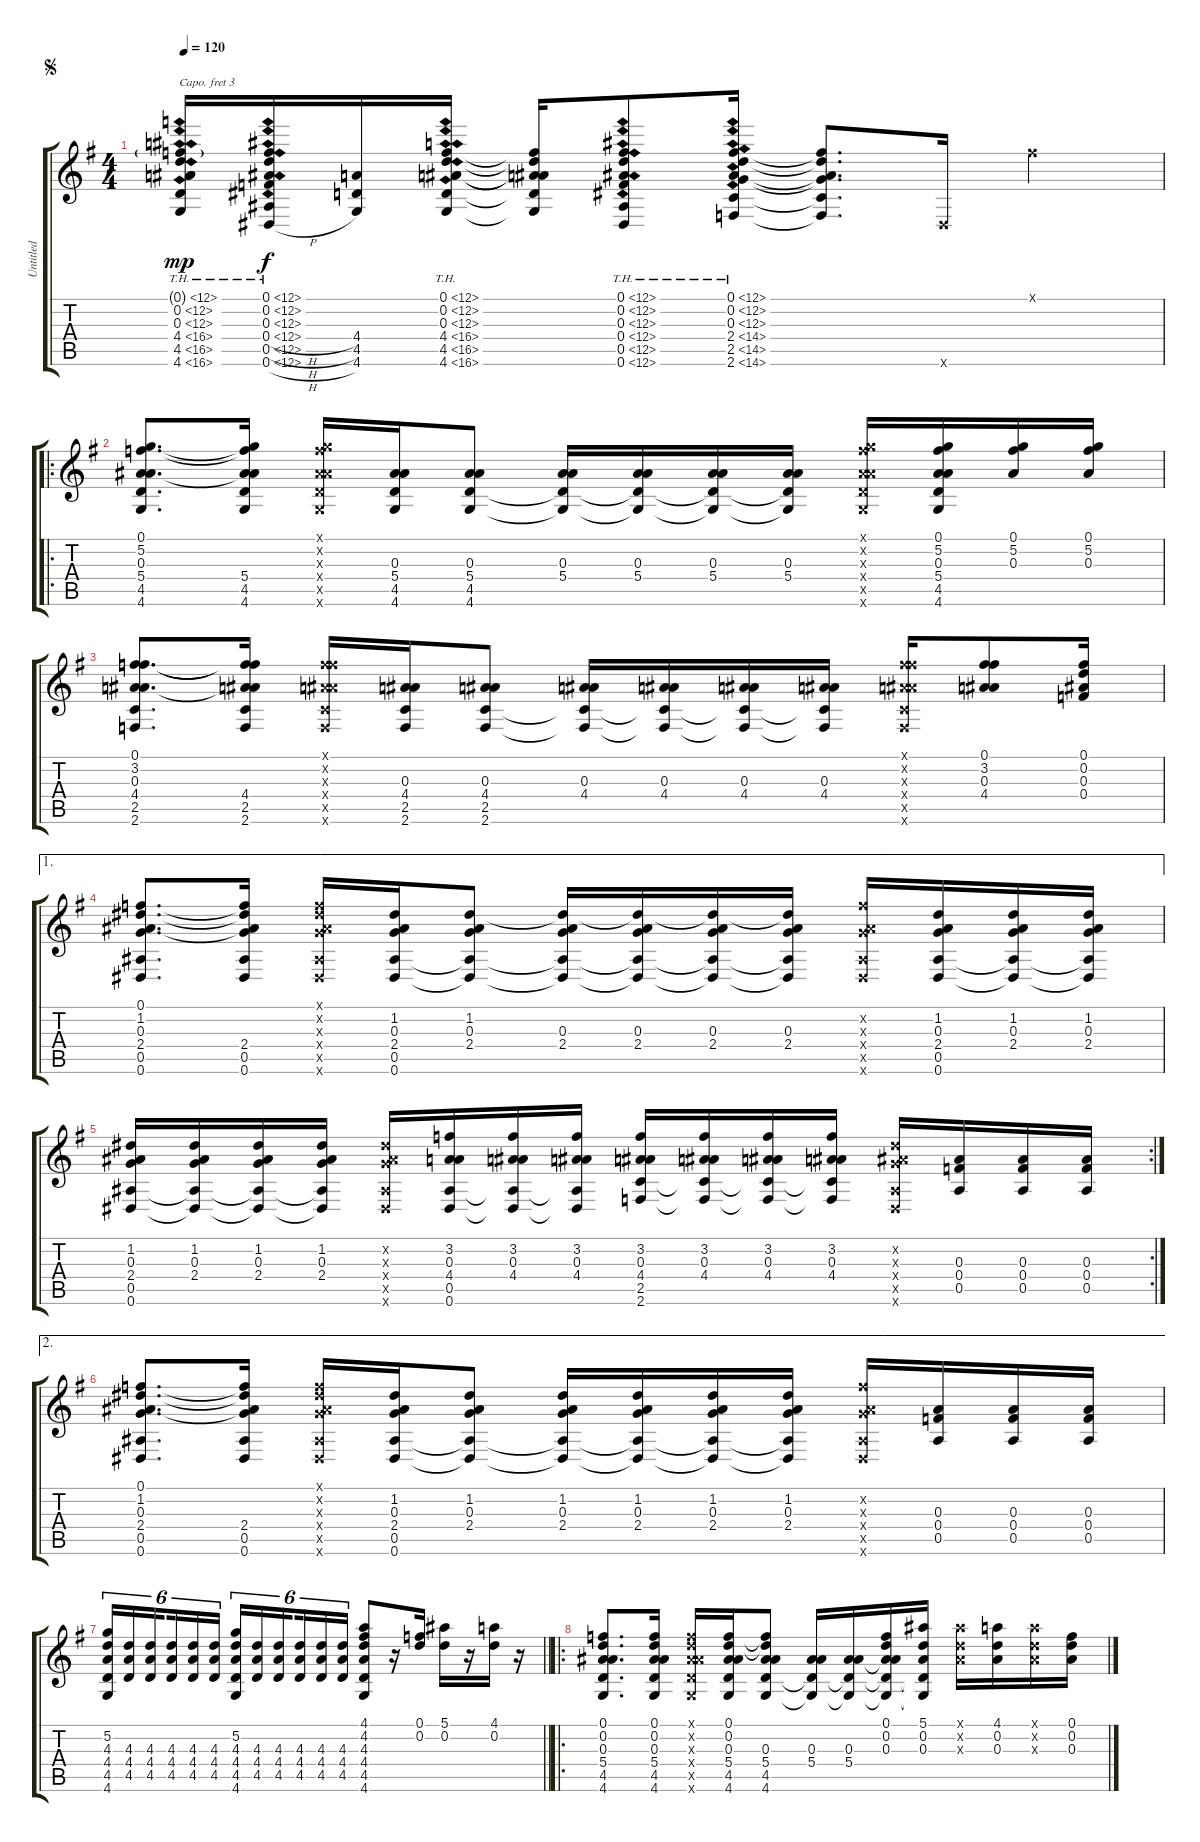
\track ("Untitled" "Untitled") {instrument acousticguitarnylon}
\staff {score tabs}
\capo 3
\tuning (D4 B3 G3 D3 G2 C2) {hide}
\ts (4 4)
\jump segno
\tempo 120
\clef g2
\ks g
(0.1{th 12 g} 0.2{th 12} 0.3{th 12} 4.4{th 12} 4.5{th 12} 4.6{th 12}).16{dy mp instrument acousticguitarnylon} (0.1{th 12} 0.2{th 12} 0.3{th 12} 0.4{th 12 h} 0.5{th 12 h} 0.6{th 12 h}).16{dy f} (4.4 4.5 4.6).16 (0.1{th 12} 0.2{th 12} 0.3{th 12} 4.4{th 12} 4.5{th 12} 4.6{th 12}).16 (0.1{t} 0.2{t} 0.3{t} 4.4{t} 4.5{t} 4.6{t}).16 (0.1{th 12} 0.2{th 12} 0.3{th 12} 0.4{th 12} 0.5{th 12} 0.6{th 12}).8 (0.1{th 12} 0.2{th 12} 0.3{th 12} 2.4{th 12} 2.5{th 12} 2.6{th 12}).16 (0.1{t} 0.2{t} 0.3{t} 2.4{t} 2.5{t} 2.6{t}).8{d} 0.6{x}.16 0.1{x}.4 |
\ro
(0.1 5.2 0.3 5.4 4.5 4.6).8{d} (0.1{t} 5.2{t} 0.3{t} 5.4 4.5 4.6).16 (0.1{x} 5.2{x} 0.3{x} 5.4{x} 4.5{x} 4.6{x}).16 (0.3 5.4 4.5 4.6).16 (0.3 5.4 4.5 4.6).8 (0.3 5.4 4.5{t} 4.6{t}).16 (0.3 5.4 4.5{t} 4.6{t}).16 (0.3 5.4 4.5{t} 4.6{t}).16 (0.3 5.4 4.5{t} 4.6{t}).16 (0.1{x} 5.2{x} 0.3{x} 5.4{x} 4.5{x} 4.6{x}).16 (0.1 5.2 0.3 5.4 4.5 4.6).16 (0.1 5.2 0.3).16 (0.1 5.2 0.3).16 |
(0.1 3.2 0.3 4.4 2.5 2.6).8{d} (0.1{t} 3.2{t} 0.3{t} 4.4 2.5 2.6).16 (0.1{x} 3.2{x} 0.3{x} 4.4{x} 2.5{x} 2.6{x}).16 (0.3 4.4 2.5 2.6).16 (0.3 4.4 2.5 2.6).8 (0.3 4.4 2.5{t} 2.6{t}).16 (0.3 4.4 2.5{t} 2.6{t}).16 (0.3 4.4 2.5{t} 2.6{t}).16 (0.3 4.4 2.5{t} 2.6{t}).16 (0.1{x} 3.2{x} 0.3{x} 4.4{x} 2.5{x} 2.6{x}).16 (0.1 3.2 0.3 4.4).8 (0.1 0.2 0.3 0.4).16 |
\ae 1
(0.1 1.2 0.3 2.4 0.5 0.6).8{d} (0.1{t} 1.2{t} 0.3{t} 2.4 0.5 0.6).16 (0.1{x} 1.2{x} 0.3{x} 2.4{x} 0.5{x} 0.6{x}).16 (1.2 0.3 2.4 0.5 0.6).16 (1.2 0.3 2.4 0.5{t} 0.6{t}).8 (1.2{t} 0.3 2.4 0.5{t} 0.6{t}).16 (1.2{t} 0.3 2.4 0.5{t} 0.6{t}).16 (1.2{t} 0.3 2.4 0.5{t} 0.6{t}).16 (1.2{t} 0.3 2.4 0.5{t} 0.6{t}).16 (3.2{x} 0.3{x} 2.4{x} 0.5{x} 0.6{x}).16 (1.2 0.3 2.4 0.5 0.6).16 (1.2 0.3 2.4 0.5{t} 0.6{t}).16 (1.2 0.3 2.4 0.5{t} 0.6{t}).16 |
\rc 2
(1.2 0.3 2.4 0.5 0.6).16 (1.2 0.3 2.4 0.5{t} 0.6{t}).16 (1.2 0.3 2.4 0.5{t} 0.6{t}).16 (1.2 0.3 2.4 0.5{t} 0.6{t}).16 (1.2{x} 0.3{x} 2.4{x} 0.5{x} 0.6{x}).16 (3.2 0.3 4.4 0.5 0.6).16 (3.2 0.3 4.4 0.5{t} 0.6{t}).16 (3.2 0.3 4.4 0.5{t} 0.6{t}).16 (3.2 0.3 4.4 2.5 2.6).16 (3.2 0.3 4.4 2.5{t} 2.6{t}).16 (3.2 0.3 4.4 2.5{t} 2.6{t}).16 (3.2 0.3 4.4 2.5{t} 2.6{t}).16 (1.2{x} 0.3{x} 2.4{x} 0.5{x} 0.6{x}).16 (0.3 0.4 0.5).16 (0.3 0.4 0.5).16 (0.3 0.4 0.5).16 |
\ae 2
(0.1 1.2 0.3 2.4 0.5 0.6).8{d} (0.1{t} 1.2{t} 0.3{t} 2.4 0.5 0.6).16 (0.1{x} 1.2{x} 0.3{x} 2.4{x} 0.5{x} 0.6{x}).16 (1.2 0.3 2.4 0.5 0.6).16 (1.2 0.3 2.4 0.5{t} 0.6{t}).8 (1.2 0.3 2.4 0.5{t} 0.6{t}).16 (1.2 0.3 2.4 0.5{t} 0.6{t}).16 (1.2 0.3 2.4 0.5{t} 0.6{t}).16 (1.2 0.3 2.4 0.5{t} 0.6{t}).16 (3.2{x} 0.3{x} 2.4{x} 0.5{x} 0.6{x}).16 (0.3 0.4 0.5).16 (0.3 0.4 0.5).16 (0.3 0.4 0.5).16 |
\barLineRight lightlight
(5.2 4.3 4.4 4.5 4.6).16{tu (6 4)} (4.3 4.4 4.5).16{tu (6 4)} (4.3 4.4 4.5).16{tu (6 4) beam splitsecondary} (4.3 4.4 4.5).16{tu (6 4)} (4.3 4.4 4.5).16{tu (6 4)} (4.3 4.4 4.5).16{tu (6 4)} (5.2 4.3 4.4 4.5 4.6).16{tu (6 4)} (4.3 4.4 4.5).16{tu (6 4)} (4.3 4.4 4.5).16{tu (6 4) beam splitsecondary} (4.3 4.4 4.5).16{tu (6 4)} (4.3 4.4 4.5).16{tu (6 4)} (4.3 4.4 4.5).16{tu (6 4)} (4.1 4.2 4.3 4.4 4.5 4.6).8 r.16 (0.1 0.2).16 (5.1 0.2).16 r.16 (4.1 0.2).16 r.16 |
\ro
(0.1 0.2 0.3 5.4 4.5 4.6).8{d} (0.1 0.2 0.3 5.4 4.5 4.6).16 (0.1{x} 0.2{x} 0.3{x} 5.4{x} 4.5{x} 4.6{x}).16 (0.1 0.2 0.3 5.4 4.5 4.6).16 (0.1{t} 0.2{t} 0.3 5.4 4.5 4.6).8 (0.3 5.4 4.5{t} 4.6{t}).16 (0.3 5.4 4.5{t} 4.6{t}).16 (0.1 0.2 0.3 5.4{t} 4.5{t} 4.6{t}).16 (5.1 0.2 0.3 4.5{t} 4.6{t}).16 (5.1{x} 0.2{x} 0.3{x}).16 (4.1 0.2 0.3).16 (4.1{x} 0.2{x} 0.3{x}).16 (0.1 0.2 0.3).16
